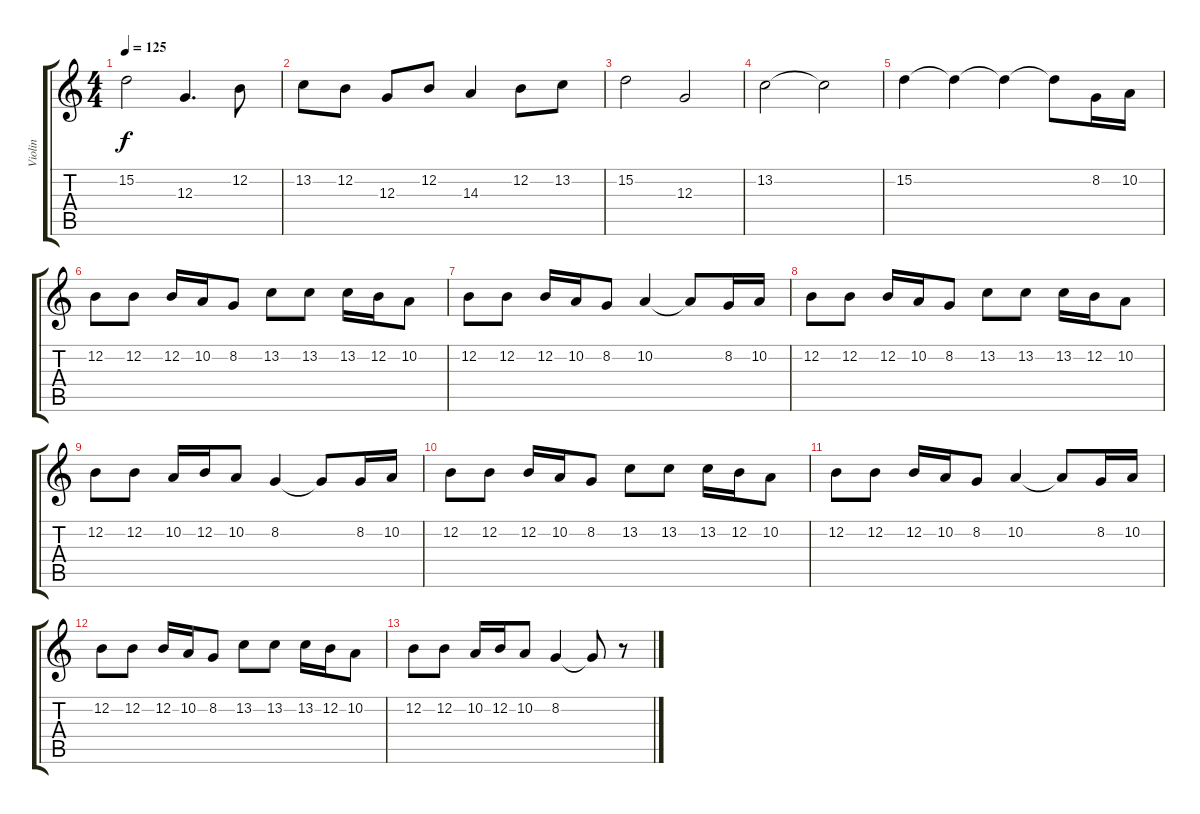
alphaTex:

\track ("Violin" "Violin") {instrument violin}
\staff {score tabs}
\tuning (E4 B3 G3 D3 A2 E2) {hide}
\ts (4 4)
\tempo 125
\clef g2
\ks c
15.2.2{dy f} 12.3.4{d} 12.2.8 |
13.2.8 12.2.8 12.3.8 12.2.8 14.3.4 12.2.8 13.2.8 |
15.2.2 12.3.2 |
13.2.2 13.2{t}.2 |
15.2.4 15.2{t}.4 15.2{t}.4 15.2{t}.8 8.2.16 10.2.16 |
12.2.8 12.2.8 12.2.16 10.2.16 8.2.8 13.2.8 13.2.8 13.2.16 12.2.16 10.2.8 |
12.2.8 12.2.8 12.2.16 10.2.16 8.2.8 10.2.4 10.2{t}.8 8.2.16 10.2.16 |
12.2.8 12.2.8 12.2.16 10.2.16 8.2.8 13.2.8 13.2.8 13.2.16 12.2.16 10.2.8 |
12.2.8 12.2.8 10.2.16 12.2.16 10.2.8 8.2.4 8.2{t}.8 8.2.16 10.2.16 |
12.2.8 12.2.8 12.2.16 10.2.16 8.2.8 13.2.8 13.2.8 13.2.16 12.2.16 10.2.8 |
12.2.8 12.2.8 12.2.16 10.2.16 8.2.8 10.2.4 10.2{t}.8 8.2.16 10.2.16 |
12.2.8 12.2.8 12.2.16 10.2.16 8.2.8 13.2.8 13.2.8 13.2.16 12.2.16 10.2.8 |
12.2.8 12.2.8 10.2.16 12.2.16 10.2.8 8.2.4 8.2{t}.8 r.8
